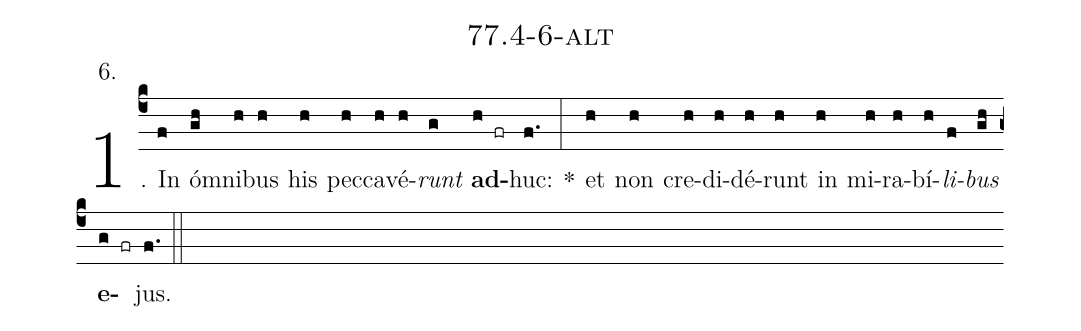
name: 77.4-6-alt;
annotation: 6.;
%%
(c4)1. In(f) óm(gh)ni(h)bus(h) his(h) pec(h)ca(h)vé(h)<i>runt</i>(g) <b>ad</b>(h fr)huc:(f.) *(:) et(h) non(h) cre(h)di(h)dé(h)runt(h) in(h) mi(h)ra(h)bí(h)<i>li</i>(f)<i>bus</i>(gh) <b>e</b>(g fr)jus.(f.) (::)


%E(h) u(h) o(f) u(gh) a(g) e.(f.) (::)
